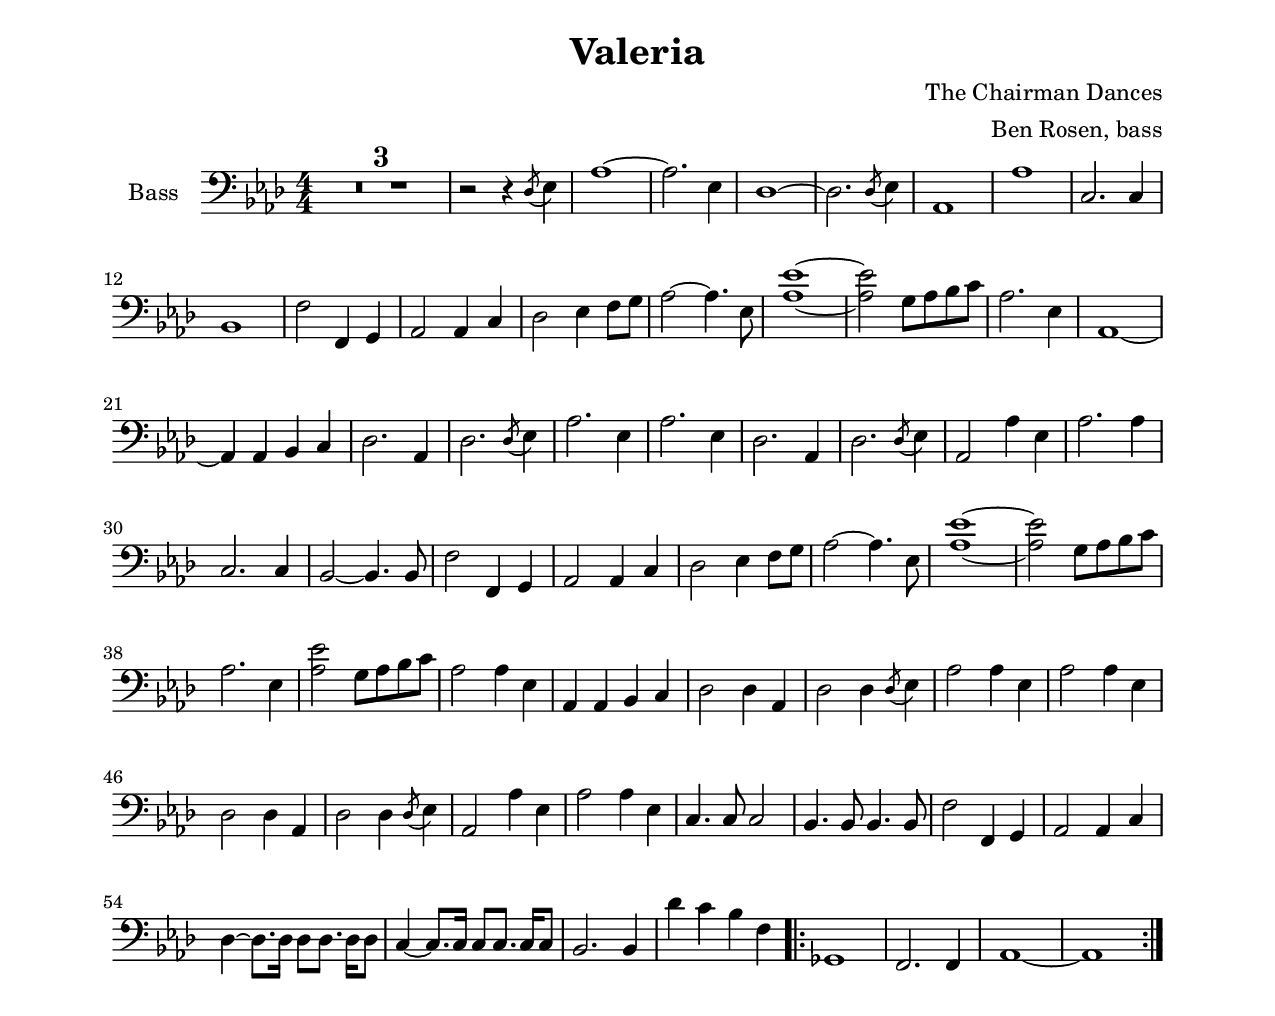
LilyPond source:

\version "2.24.0"

\include "settings.ily"

\header {
  title = "Valeria"
  composer = "The Chairman Dances"
  arranger = "Ben Rosen, bass"
}

music = \relative c {
  \key af \major
  \clef "bass"

  | R1 * 3
  | r2 r4 \acciaccatura { df8 } ef4

  | af1 ~
  | af2. ef4
  | df1 ~
  | df2. \acciaccatura { df8 } ef4

  | af,1
  | af'1
  | c,2. c4
  | bf1

  | f'2 f,4 g
  | af2 af4 c
  | df2 ef4 f8 g
  | af2 ~ af4. ef8

  | <af ef'>1 ~
  | <af ef'>2 g8 af bf c
  | af2. ef4

  | af,1 ~
  | af4 af4 bf4 c4
  | df2. af4
  | df2. \acciaccatura { df8 } ef4

  | af2. ef4
  | af2. ef4
  | df2. af4
  | df2. \acciaccatura { df8 } ef4

  | af,2 af'4 ef
  | af2. af4
  | c,2. c4
  | bf2 ~ bf4. bf8

  | f'2 f,4 g
  | af2 af4 c
  | df2 ef4 f8 g
  | af2 ~ af4. ef8

  | <af ef'>1 ~
  | <af ef'>2 g8 af bf c
  | af2. ef4
  | <af ef'>2 g8 af bf c

  | af2 af4 ef
  | af,4 af bf c
  | df2 df4 af
  | df2 df4 \acciaccatura { df8 } ef4

  | af2 af4 ef
  | af2 af4 ef
  | df2 df4 af
  | df2 df4 \acciaccatura { df8 } ef4

  | af,2 af'4 ef
  | af2 af4 ef
  | c4. c8 c2
  | bf4. bf8 bf4. bf8

  | f'2 f,4 g
  | af2 af4 c
  | df4 ~ df8. df16 df8 df8. df16 df8
  | c4 ~ c8. c16 c8 c8. c16 c8

  | bf2. bf4
  | df'4 c bf f

  \repeat volta 2 {
    | gf,1
    | f2. f4
    | af1 ~
    | af1
  }
}

\score {
  \new Staff \with {
    instrumentName = "Bass"
    \numericTimeSignature
  } {
    \compressMMRests {
      \music
    }
  }
}
